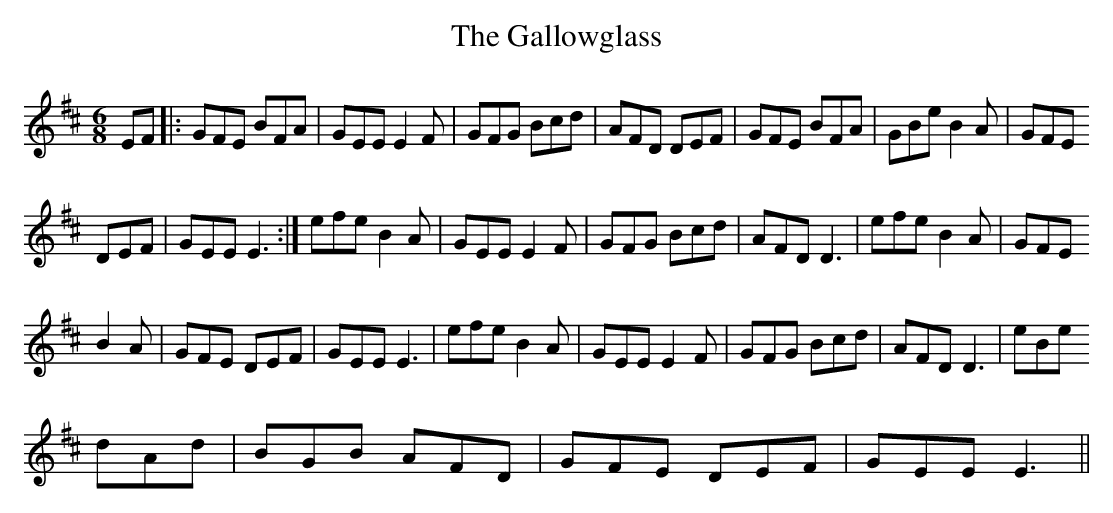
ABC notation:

X:1
T:The Gallowglass
M:6/8
L:1/8
K:Edor
EF |: GFE BFA | GEE E2F | GFG Bcd | AFD DEF | GFE BFA | GBe B2A | GFE
DEF | GEE E3:|\ efe B2A | GEE E2F | GFG Bcd | AFD D3| efe B2A | GFE
B2A | GFE DEF | GEE E3 |\ efe B2A | GEE E2F | GFG Bcd | AFD D3| eBe
dAd | BGB AFD | GFE DEF | GEE E3 ||
